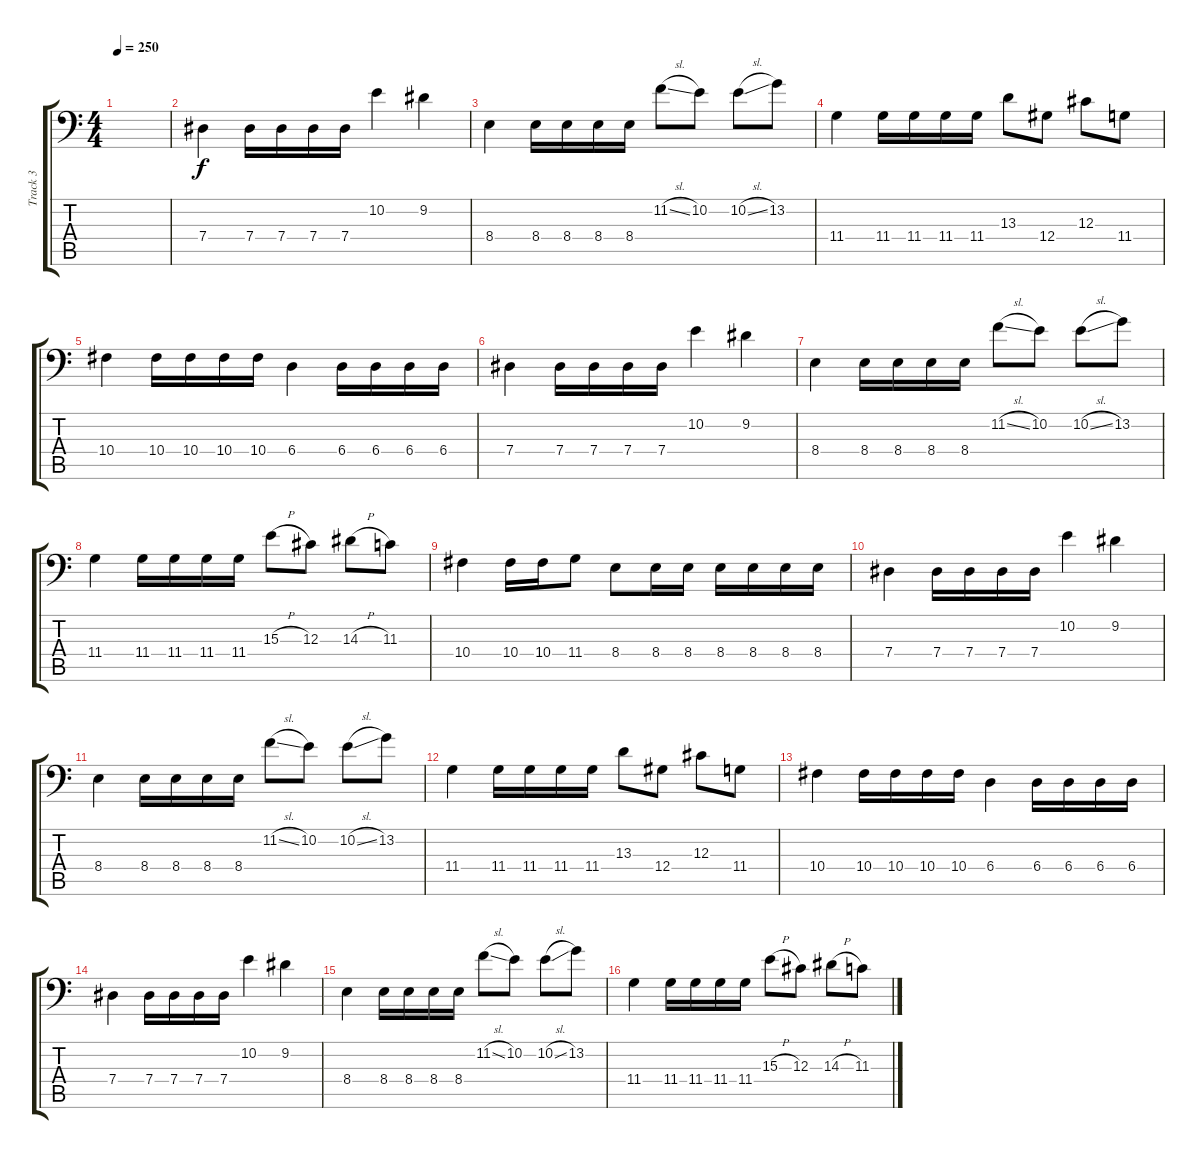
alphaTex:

\track ("Track 3" "Track 3") {instrument electricbassfinger}
\staff {score tabs}
\tuning (B2 Gb2 Db2 Ab1 Eb1 Bb0) {hide}
\ts (4 4)
\tempo 250
\clef f4
\ks c
|
7.4.4 7.4.16 7.4.16 7.4.16 7.4.16 10.2.4 9.2.4 |
8.4.4 8.4.16 8.4.16 8.4.16 8.4.16 11.2{sl}.8 10.2.8 10.2{sl}.8 13.2.8 |
11.4.4 11.4.16 11.4.16 11.4.16 11.4.16 13.3.8 12.4.8 12.3.8 11.4.8 |
10.4.4 10.4.16 10.4.16 10.4.16 10.4.16 6.4.4 6.4.16 6.4.16 6.4.16 6.4.16 |
7.4.4 7.4.16 7.4.16 7.4.16 7.4.16 10.2.4 9.2.4 |
8.4.4 8.4.16 8.4.16 8.4.16 8.4.16 11.2{sl}.8 10.2.8 10.2{sl}.8 13.2.8 |
11.4.4 11.4.16 11.4.16 11.4.16 11.4.16 15.3{h}.8 12.3.8 14.3{h}.8 11.3.8 |
10.4.4 10.4.16 10.4.16 11.4.8 8.4.8 8.4.16 8.4.16 8.4.16 8.4.16 8.4.16 8.4.16 |
7.4.4 7.4.16 7.4.16 7.4.16 7.4.16 10.2.4 9.2.4 |
8.4.4 8.4.16 8.4.16 8.4.16 8.4.16 11.2{sl}.8 10.2.8 10.2{sl}.8 13.2.8 |
11.4.4 11.4.16 11.4.16 11.4.16 11.4.16 13.3.8 12.4.8 12.3.8 11.4.8 |
10.4.4 10.4.16 10.4.16 10.4.16 10.4.16 6.4.4 6.4.16 6.4.16 6.4.16 6.4.16 |
7.4.4 7.4.16 7.4.16 7.4.16 7.4.16 10.2.4 9.2.4 |
8.4.4 8.4.16 8.4.16 8.4.16 8.4.16 11.2{sl}.8 10.2.8 10.2{sl}.8 13.2.8 |
11.4.4 11.4.16 11.4.16 11.4.16 11.4.16 15.3{h}.8 12.3.8 14.3{h}.8 11.3.8
